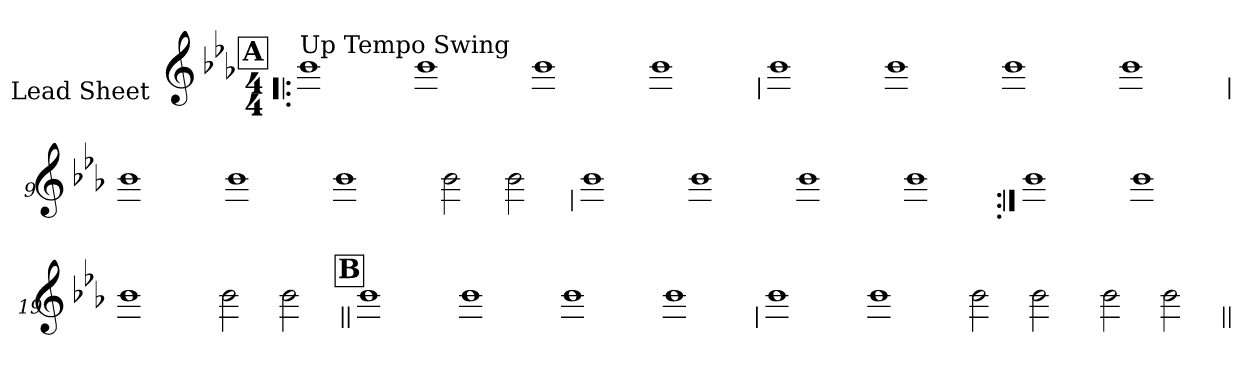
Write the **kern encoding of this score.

**kern
*part1
*staff1
*I"Lead Sheet
*stria0
*clefG2
*k[b-e-a-]
*c:
*M4/4
!!LO:REH:place=s1:a:t=A
=1!|:
!LO:TX:a:t=Up Tempo Swing
1b-
=2-
1b-
=3-
1b-
=4-
1b-
!!LO:LB:g=z
=5
1b-
=6-
1b-
=7-
1b-
=8-
1b-
!!LO:LB:g=z
=9
1b-
=10-
1b-
=11-
1b-
=12-
2b-
2b-
!!LO:LB:g=z
=13
1b-
=14-
1b-
=15-
1b-
=16-
1b-
!!LO:LB:g=z
=17:|!
1b-
=18-
1b-
=19-
1b-
=20-
2b-
2b-
!!LO:LB:g=z
!!LO:REH:place=s1:a:t=B
=21||
1b-
=22-
1b-
=23-
1b-
=24-
1b-
!!LO:LB:g=z
=25
1b-
=26-
1b-
=27-
2b-
2b-
=28-
2b-
2b-
=||
*-
